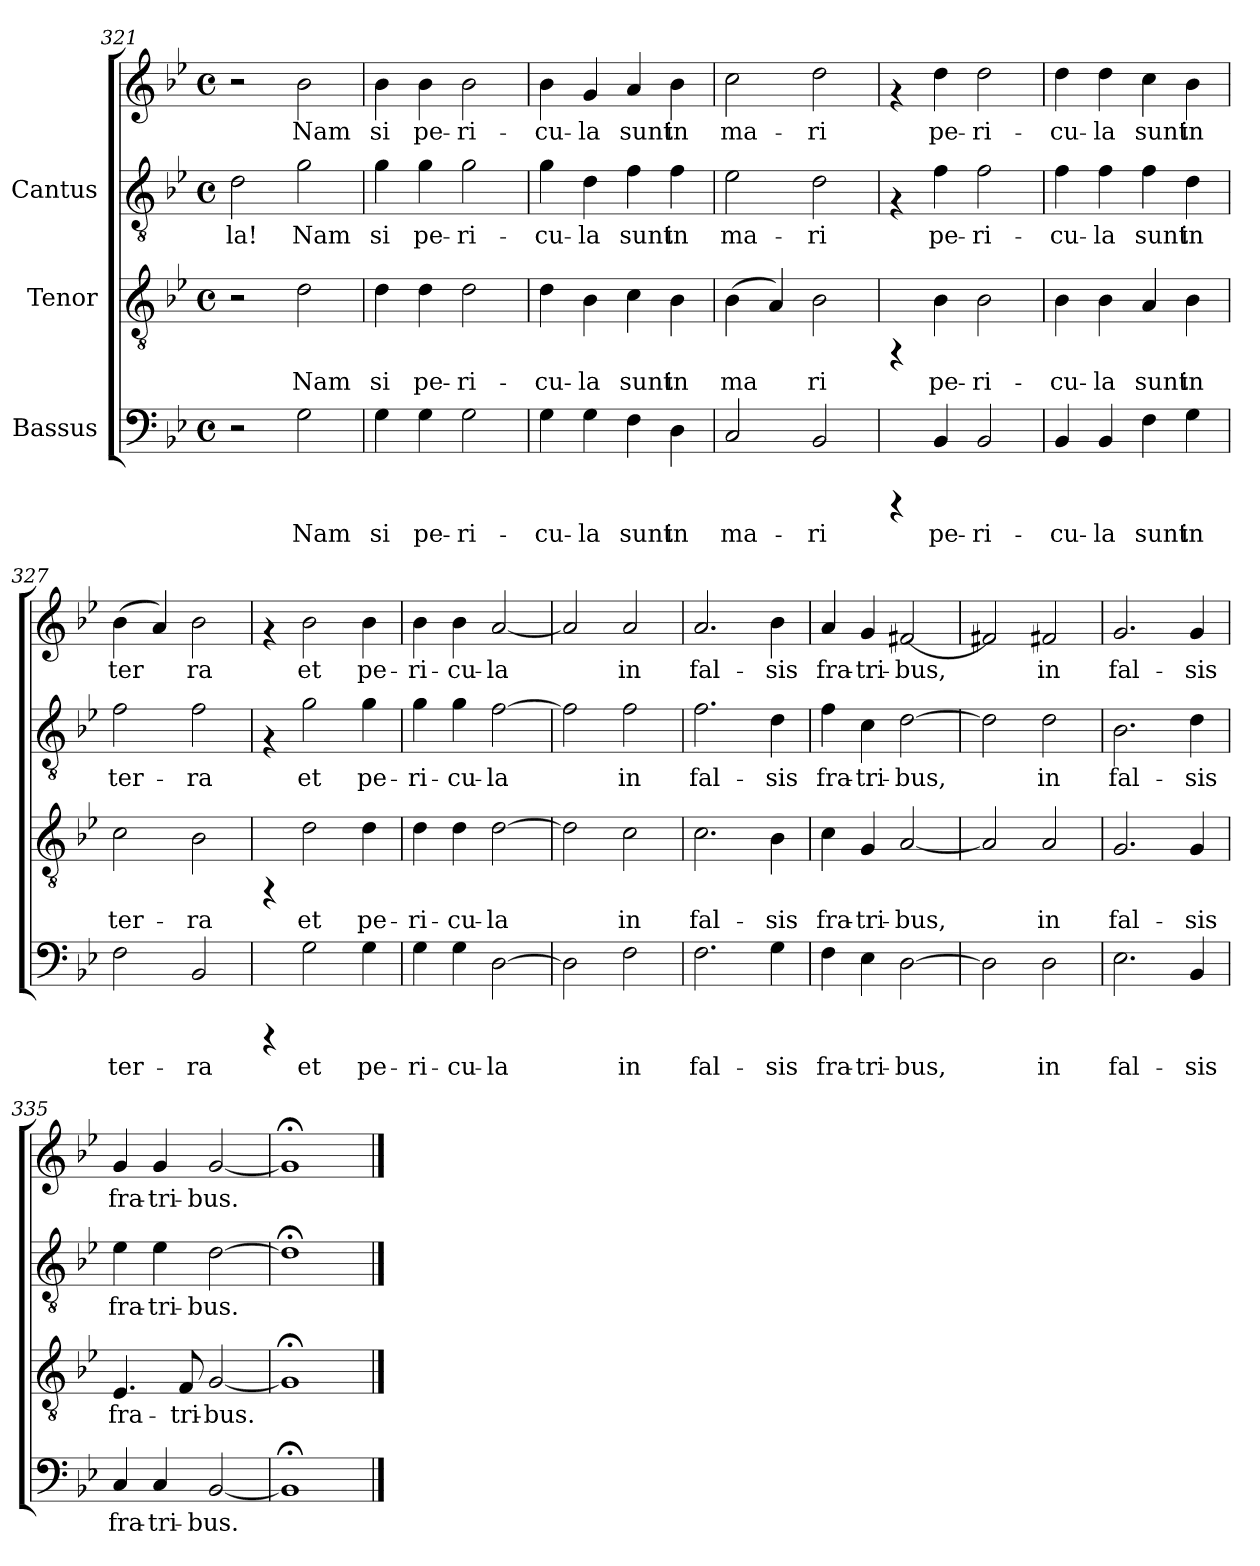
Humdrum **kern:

**kern	**text	**kern	**text	**kern	**text	**kern	**text
*part3	*part3	*part2	*part2	*part1	*part1	*part1	*part1
*staff4	*staff4	*staff3	*staff3	*staff2	*staff2	*staff1	*staff1
*I"Bassus	*	*I"Tenor	*	*I"Cantus	*	*	*
*clefF4	*	*clefGv2	*	*clefGv2	*	*clefG2	*
*k[b-e-]	*	*k[b-e-]	*	*k[b-e-]	*	*k[b-e-]	*
*B-:	*	*B-:	*	*B-:	*	*B-:	*
*M4/4	*	*M4/4	*	*M4/4	*	*M4/4	*
*met(c)	*	*met(c)	*	*met(c)	*	*met(c)	*
=321	=321	=321	=321	=321	=321	=321	=321
!	!	!	!	!	!LO:LY:b:cj	!	!
2r	.	2r	.	2d\	la!	2r	.
!	!LO:LY:b:cj	!	!LO:LY:b:cj	!	!LO:LY:b:cj	!	!LO:LY:b:cj
2G\	Nam	2d\	Nam	2g\	Nam	2b-\	-Nam
=322	=322	=322	=322	=322	=322	=322	=322
!	!LO:LY:b:cj	!	!LO:LY:b:cj	!	!LO:LY:b:cj	!	!LO:LY:b:cj
4G\	si	4d\	si	4g\	-si	4b-\	si
!	!LO:LY:b:cj	!	!LO:LY:b:cj	!	!LO:LY:b:cj	!	!LO:LY:b:cj
4G\	pe-	4d\	pe-	4g\	pe-	4b-\	pe-
!	!LO:LY:b:cj	!	!LO:LY:b:cj	!	!LO:LY:b:cj	!	!LO:LY:b:cj
2G\	-ri-	2d\	-ri-	2g\	-ri-	2b-\	-ri-
!!LO:LB:g=z
=323	=323	=323	=323	=323	=323	=323	=323
!	!LO:LY:b:cj	!	!LO:LY:b:cj	!	!LO:LY:b:cj	!	!LO:LY:b:cj
4G\	-cu-	4d\	-cu-	4g\	cu-	4b-\	-cu-
!	!LO:LY:b:cj	!	!LO:LY:b:cj	!	!LO:LY:b:cj	!	!LO:LY:b:cj
4G\	-la	4B-\	-la	4d\	-la	4g/	-la
!	!LO:LY:b:cj	!	!LO:LY:b:cj	!	!LO:LY:b:cj	!	!LO:LY:b:cj
4F\	sunt	4c\	sunt	4f\	sunt	4a/	sunt
!	!LO:LY:b:cj	!	!LO:LY:b:cj	!	!LO:LY:b:cj	!	!LO:LY:b:cj
4D\	in	4B-\	in	4f\	in	4b-\	in
=324	=324	=324	=324	=324	=324	=324	=324
!	!LO:LY:b:cj	!	!LO:LY:b:cj	!	!LO:LY:b:cj	!	!LO:LY:b:cj
2C/	ma-	(>4B-\	ma-	2e-\	ma-	2cc\	ma-
!	!	!	!LO:LY:b:cj	!	!	!	!
.	.	4A/)	-	.	.	.	.
!	!LO:LY:b:cj	!	!LO:LY:b:cj	!	!LO:LY:b:cj	!	!LO:LY:b:cj
2BB-/	-ri	2B-\	ri	2d\	-ri	2dd\	-ri
=325	=325	=325	=325	=325	=325	=325	=325
4rCCC	.	4rFF	.	4rF	.	4rf	.
!	!LO:LY:b:cj	!	!LO:LY:b:cj	!	!LO:LY:b:cj	!	!LO:LY:b:cj
4BB-/	pe-	4B-\	pe-	4f\	-pe-	4dd\	pe-
!	!LO:LY:b:cj	!	!LO:LY:b:cj	!	!LO:LY:b:cj	!	!LO:LY:b:cj
2BB-/	-ri-	2B-\	-ri-	2f\	-ri-	2dd\	-ri-
=326	=326	=326	=326	=326	=326	=326	=326
!	!LO:LY:b:cj	!	!LO:LY:b:cj	!	!LO:LY:b:cj	!	!LO:LY:b:cj
4BB-/	-cu-	4B-\	-cu-	4f\	cu-	4dd\	-cu-
!	!LO:LY:b:cj	!	!LO:LY:b:cj	!	!LO:LY:b:cj	!	!LO:LY:b:cj
4BB-/	-la	4B-\	-la	4f\	-la	4dd\	-la
!	!LO:LY:b:cj	!	!LO:LY:b:cj	!	!LO:LY:b:cj	!	!LO:LY:b:cj
4F\	sunt	4A/	sunt	4f\	sunt	4cc\	sunt
!	!LO:LY:b:cj	!	!LO:LY:b:cj	!	!LO:LY:b:cj	!	!LO:LY:b:cj
4G\	in	4B-\	in	4d\	in	4b-\	in
=327	=327	=327	=327	=327	=327	=327	=327
!	!LO:LY:b:cj	!	!LO:LY:b:cj	!	!LO:LY:b:cj	!	!LO:LY:b:cj
2F\	ter-	2c\	ter-	2f\	ter-	(>4b-\	ter-
!	!	!	!	!	!	!	!LO:LY:b:cj
.	.	.	.	.	.	4a/)	-
!	!LO:LY:b:cj	!	!LO:LY:b:cj	!	!LO:LY:b:cj	!	!LO:LY:b:cj
2BB-/	-ra	2B-\	-ra	2f\	-ra	2b-\	ra
=328	=328	=328	=328	=328	=328	=328	=328
4rCCC	.	4rFF	.	4rF	.	4rf	.
!	!LO:LY:b:cj	!	!LO:LY:b:cj	!	!LO:LY:b:cj	!	!LO:LY:b:cj
2G\	et	2d\	et	2g\	-et	2b-\	et
!	!LO:LY:b:cj	!	!LO:LY:b:cj	!	!LO:LY:b:cj	!	!LO:LY:b:cj
4G\	pe-	4d\	pe-	4g\	pe-	4b-\	pe-
!!LO:LB:g=z
=329	=329	=329	=329	=329	=329	=329	=329
!	!LO:LY:b:cj	!	!LO:LY:b:cj	!	!LO:LY:b:cj	!	!LO:LY:b:cj
4G\	-ri-	4d\	-ri-	4g\	ri-	4b-\	-ri-
!	!LO:LY:b:cj	!	!LO:LY:b:cj	!	!LO:LY:b:cj	!	!LO:LY:b:cj
4G\	-cu-	4d\	-cu-	4g\	-cu-	4b-\	-cu-
!	!LO:LY:b:cj	!	!LO:LY:b:cj	!	!LO:LY:b:cj	!	!LO:LY:b:cj
[>2D\	-la	[>2d\	-la	[>2f\	-la	[<2a/	-la
=330	=330	=330	=330	=330	=330	=330	=330
!	!LO:LY:b:cj	!	!LO:LY:b:cj	!	!LO:LY:b:cj	!	!LO:LY:b:cj
2D\]	.	2d\]	.	2f\]	.	2a/]	.
!	!LO:LY:b:cj	!	!LO:LY:b:cj	!	!LO:LY:b:cj	!	!LO:LY:b:cj
2F\	in	2c\	in	2f\	in	2a/	in
=331	=331	=331	=331	=331	=331	=331	=331
!	!LO:LY:b:cj	!	!LO:LY:b:cj	!	!LO:LY:b:cj	!	!LO:LY:b:cj
2.F\	fal-	2.c\	fal-	2.f\	fal-	2.a/	fal-
!	!LO:LY:b:cj	!	!LO:LY:b:cj	!	!LO:LY:b:cj	!	!LO:LY:b:cj
4G\	-sis	4B-\	-sis	4d\	-sis	4b-\	-sis
=332	=332	=332	=332	=332	=332	=332	=332
!	!LO:LY:b:cj	!	!LO:LY:b:cj	!	!LO:LY:b:cj	!	!LO:LY:b:cj
4F\	fra-	4c\	fra-	4f\	fra-	4a/	fra-
!	!LO:LY:b:cj	!	!LO:LY:b:cj	!	!LO:LY:b:cj	!	!LO:LY:b:cj
4E-\	-tri-	4G/	-tri-	4c\	-tri-	4g/	-tri-
!	!LO:LY:b:cj	!	!LO:LY:b:cj	!	!LO:LY:b:cj	!	!LO:LY:b:cj
[>2D\	-bus,	[<2A/	-bus,	[>2d\	-bus,	[<2f#X/	-bus,
=333	=333	=333	=333	=333	=333	=333	=333
!	!LO:LY:b:cj	!	!LO:LY:b:cj	!	!LO:LY:b:cj	!	!LO:LY:b:cj
2D\]	.	2A/]	.	2d\]	.	2f#X/]	.
!	!LO:LY:b:cj	!	!LO:LY:b:cj	!	!LO:LY:b:cj	!	!LO:LY:b:cj
2D\	in	2A/	in	2d\	in	2f#X/	in
=334	=334	=334	=334	=334	=334	=334	=334
!	!LO:LY:b:cj	!	!LO:LY:b:cj	!	!LO:LY:b:cj	!	!LO:LY:b:cj
2.E-\	fal-	2.G/	fal-	2.B-\	fal-	2.g/	fal-
!	!LO:LY:b:cj	!	!LO:LY:b:cj	!	!LO:LY:b:cj	!	!LO:LY:b:cj
4BB-/	-sis	4G/	-sis	4d\	-sis	4g/	-sis
=335	=335	=335	=335	=335	=335	=335	=335
!	!LO:LY:b:cj	!	!LO:LY:b:cj	!	!LO:LY:b:cj	!	!LO:LY:b:cj
4C/	fra-	4.E-/	fra-	4e-\	fra-	4g/	fra-
!	!LO:LY:b:cj	!	!	!	!LO:LY:b:cj	!	!LO:LY:b:cj
4C/	-tri-	.	.	4e-\	-tri-	4g/	-tri-
!	!	!	!LO:LY:b:cj	!	!	!	!
.	.	8F/	-tri-	.	.	.	.
!	!LO:LY:b:cj	!	!LO:LY:b:cj	!	!LO:LY:b:cj	!	!LO:LY:b:cj
[<2BB-/	-bus.	[<2G/	-bus.	[>2d\	-bus.	[<2g/	-bus.
!!LO:PB:g=z
=336	=336	=336	=336	=336	=336	=336	=336
1BB-;<]	.	1G;<]	.	1d;<]	.	1g;<]	.
==	==	==	==	==	==	==	==
*-	*-	*-	*-	*-	*-	*-	*-
